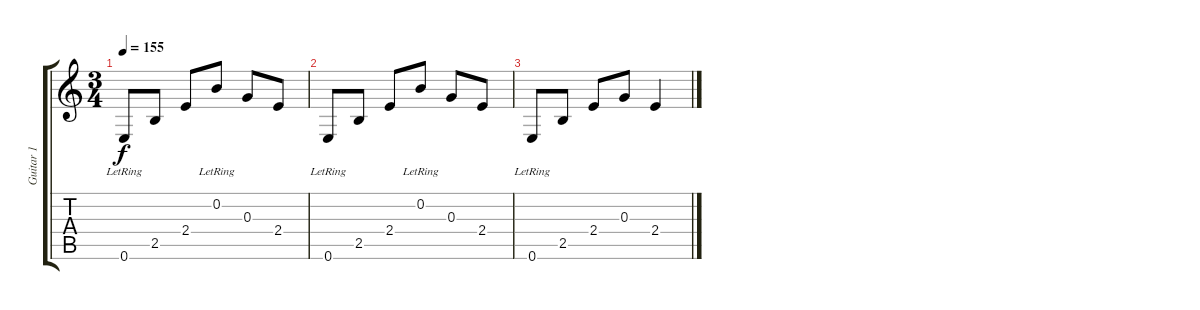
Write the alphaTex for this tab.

\track ("Guitar 1" "Guitar 1") {instrument acousticguitarsteel}
\staff {score tabs}
\tuning (E4 B3 G3 D3 A2 E2) {hide}
\ts (3 4)
\tempo 155
\clef g2
\ks c
0.6{lr}.8{dy f} 2.5.8 2.4.8 0.2{lr}.8 0.3.8 2.4.8 |
0.6{lr}.8 2.5.8 2.4.8 0.2{lr}.8 0.3.8 2.4.8 |
0.6{lr}.8 2.5.8 2.4.8 0.3.8 2.4.4
